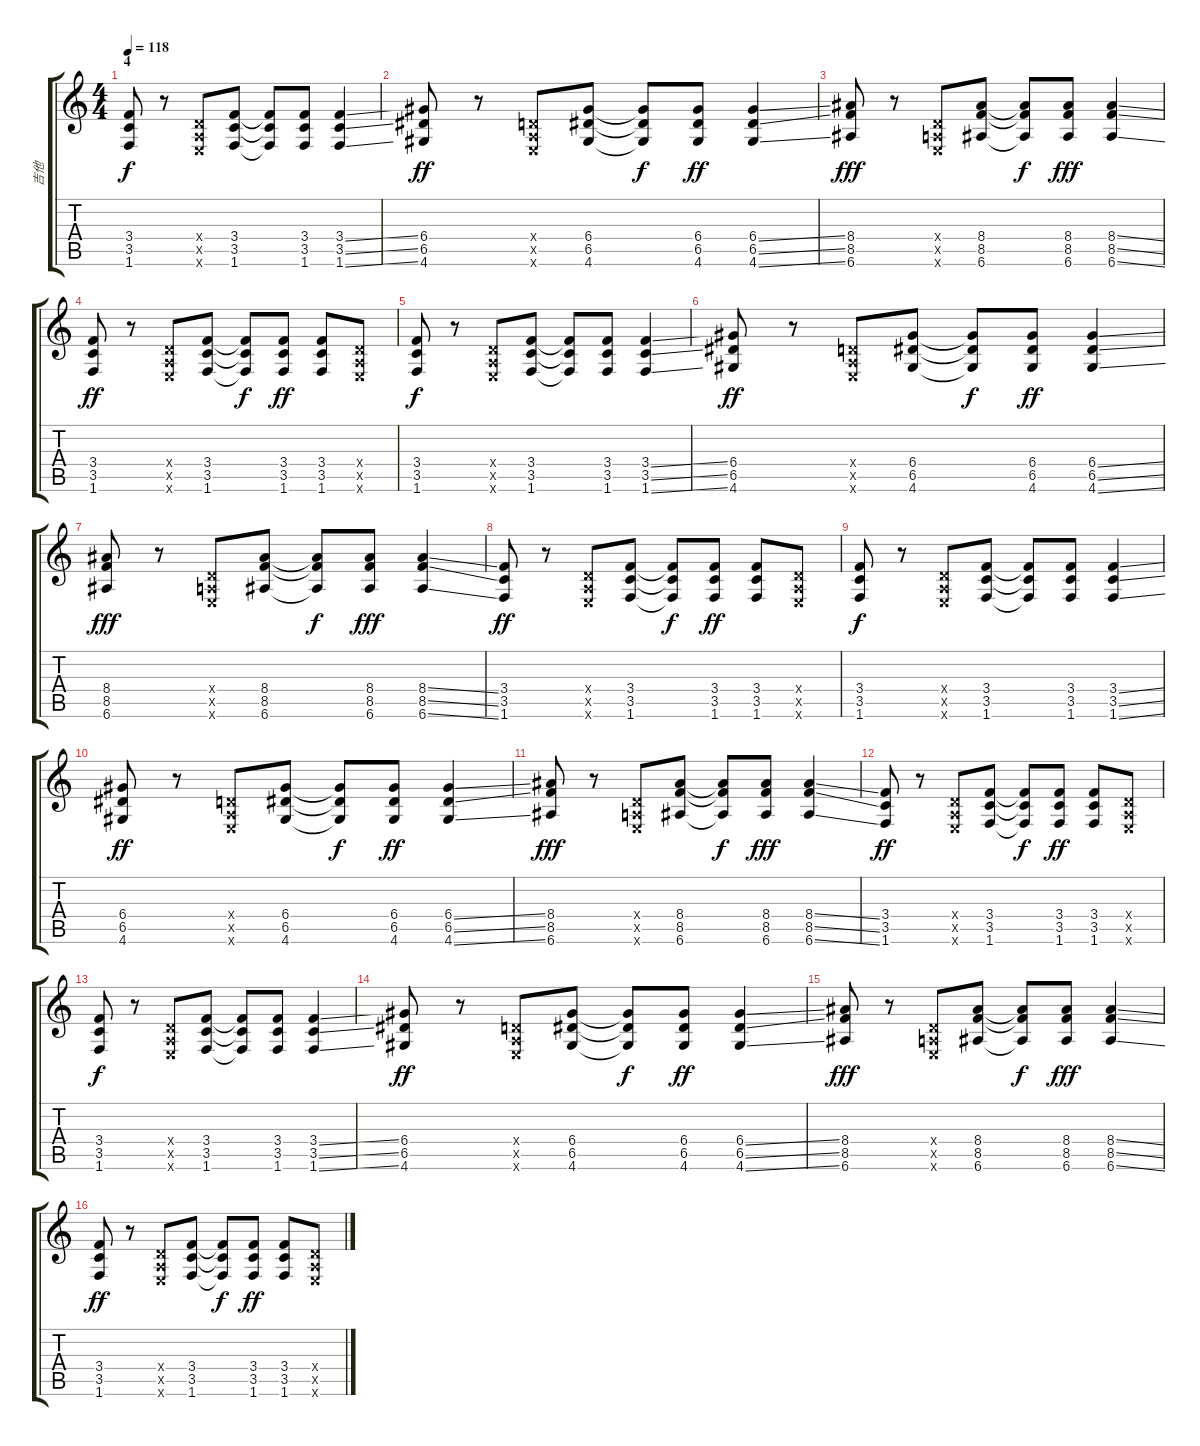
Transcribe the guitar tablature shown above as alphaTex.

\track ("吉他" "吉他") {instrument distortionguitar}
\staff {score tabs}
\tuning (E4 B3 G3 D3 A2 E2) {hide}
\ts (4 4)
\section ("" "4")
\tempo 118
\clef g2
\ks c
(3.4 3.5 1.6).8{dy f} r.8 (0.4{x} 0.5{x} 0.6{x}).8 (3.4 3.5 1.6).8 (3.4{t} 3.5{t} 1.6{t}).8 (3.4 3.5 1.6).8 (3.4{ss} 3.5{ss} 1.6{ss}).4 |
(6.4 6.5 4.6).8{dy ff} r.8 (0.4{x} 0.5{x} 0.6{x}).8 (6.4 6.5 4.6).8 (6.4{t} 6.5{t} 4.6{t}).8{dy f} (6.4 6.5 4.6).8{dy ff} (6.4{ss} 6.5{ss} 4.6{ss}).4 |
(8.4 8.5 6.6).8{dy fff} r.8 (0.4{x} 0.5{x} 0.6{x}).8 (8.4 8.5 6.6).8 (8.4{t} 8.5{t} 6.6{t}).8{dy f} (8.4 8.5 6.6).8{dy fff} (8.4{ss} 8.5{ss} 6.6{ss}).4 |
(3.4 3.5 1.6).8{dy ff} r.8 (0.4{x} 0.5{x} 0.6{x}).8 (3.4 3.5 1.6).8 (3.4{t} 3.5{t} 1.6{t}).8{dy f} (3.4 3.5 1.6).8{dy ff} (3.4 3.5 1.6).8 (0.4{x} 0.5{x} 0.6{x}).8 |
(3.4 3.5 1.6).8{dy f} r.8 (0.4{x} 0.5{x} 0.6{x}).8 (3.4 3.5 1.6).8 (3.4{t} 3.5{t} 1.6{t}).8 (3.4 3.5 1.6).8 (3.4{ss} 3.5{ss} 1.6{ss}).4 |
(6.4 6.5 4.6).8{dy ff} r.8 (0.4{x} 0.5{x} 0.6{x}).8 (6.4 6.5 4.6).8 (6.4{t} 6.5{t} 4.6{t}).8{dy f} (6.4 6.5 4.6).8{dy ff} (6.4{ss} 6.5{ss} 4.6{ss}).4 |
(8.4 8.5 6.6).8{dy fff} r.8 (0.4{x} 0.5{x} 0.6{x}).8 (8.4 8.5 6.6).8 (8.4{t} 8.5{t} 6.6{t}).8{dy f} (8.4 8.5 6.6).8{dy fff} (8.4{ss} 8.5{ss} 6.6{ss}).4 |
(3.4 3.5 1.6).8{dy ff} r.8 (0.4{x} 0.5{x} 0.6{x}).8 (3.4 3.5 1.6).8 (3.4{t} 3.5{t} 1.6{t}).8{dy f} (3.4 3.5 1.6).8{dy ff} (3.4 3.5 1.6).8 (0.4{x} 0.5{x} 0.6{x}).8 |
(3.4 3.5 1.6).8{dy f} r.8 (0.4{x} 0.5{x} 0.6{x}).8 (3.4 3.5 1.6).8 (3.4{t} 3.5{t} 1.6{t}).8 (3.4 3.5 1.6).8 (3.4{ss} 3.5{ss} 1.6{ss}).4 |
(6.4 6.5 4.6).8{dy ff} r.8 (0.4{x} 0.5{x} 0.6{x}).8 (6.4 6.5 4.6).8 (6.4{t} 6.5{t} 4.6{t}).8{dy f} (6.4 6.5 4.6).8{dy ff} (6.4{ss} 6.5{ss} 4.6{ss}).4 |
(8.4 8.5 6.6).8{dy fff} r.8 (0.4{x} 0.5{x} 0.6{x}).8 (8.4 8.5 6.6).8 (8.4{t} 8.5{t} 6.6{t}).8{dy f} (8.4 8.5 6.6).8{dy fff} (8.4{ss} 8.5{ss} 6.6{ss}).4 |
(3.4 3.5 1.6).8{dy ff} r.8 (0.4{x} 0.5{x} 0.6{x}).8 (3.4 3.5 1.6).8 (3.4{t} 3.5{t} 1.6{t}).8{dy f} (3.4 3.5 1.6).8{dy ff} (3.4 3.5 1.6).8 (0.4{x} 0.5{x} 0.6{x}).8 |
(3.4 3.5 1.6).8{dy f} r.8 (0.4{x} 0.5{x} 0.6{x}).8 (3.4 3.5 1.6).8 (3.4{t} 3.5{t} 1.6{t}).8 (3.4 3.5 1.6).8 (3.4{ss} 3.5{ss} 1.6{ss}).4 |
(6.4 6.5 4.6).8{dy ff} r.8 (0.4{x} 0.5{x} 0.6{x}).8 (6.4 6.5 4.6).8 (6.4{t} 6.5{t} 4.6{t}).8{dy f} (6.4 6.5 4.6).8{dy ff} (6.4{ss} 6.5{ss} 4.6{ss}).4 |
(8.4 8.5 6.6).8{dy fff} r.8 (0.4{x} 0.5{x} 0.6{x}).8 (8.4 8.5 6.6).8 (8.4{t} 8.5{t} 6.6{t}).8{dy f} (8.4 8.5 6.6).8{dy fff} (8.4{ss} 8.5{ss} 6.6{ss}).4 |
(3.4 3.5 1.6).8{dy ff} r.8 (0.4{x} 0.5{x} 0.6{x}).8 (3.4 3.5 1.6).8 (3.4{t} 3.5{t} 1.6{t}).8{dy f} (3.4 3.5 1.6).8{dy ff} (3.4 3.5 1.6).8 (0.4{x} 0.5{x} 0.6{x}).8
